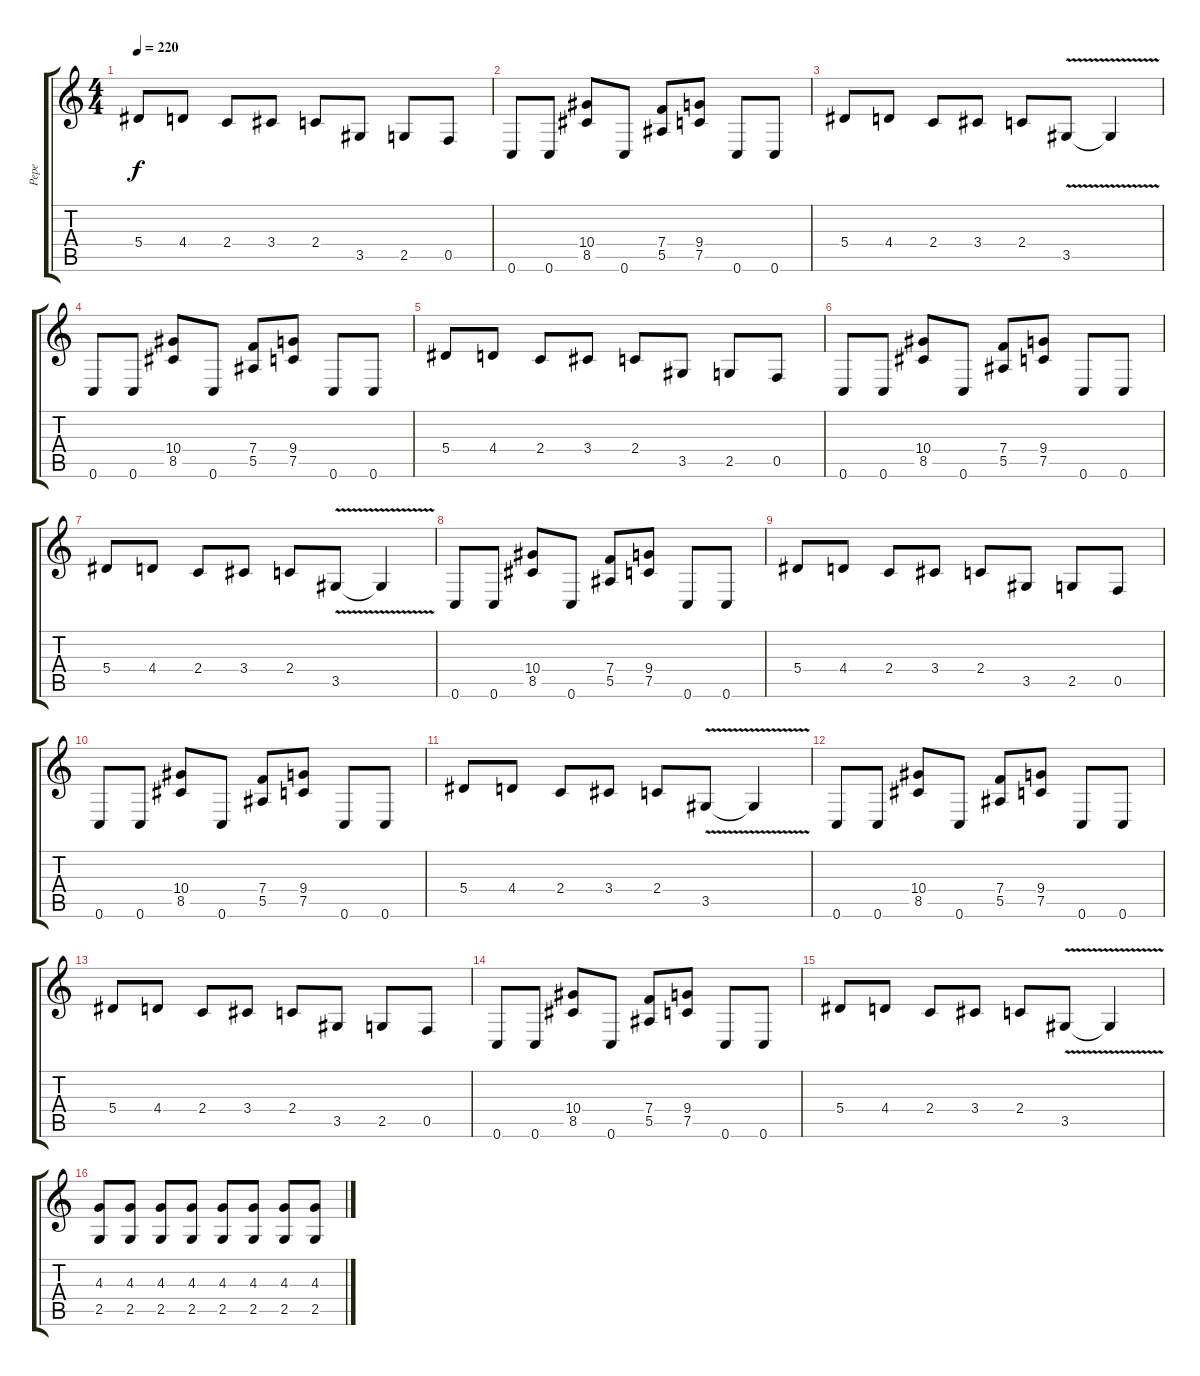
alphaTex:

\track ("Pepe" "Pepe") {instrument distortionguitar}
\staff {score tabs}
\tuning (C4 G3 Eb3 Bb2 F2 C2) {hide}
\ts (4 4)
\tempo 220
\clef g2
\ks c
5.4.8{dy f} 4.4.8 2.4.8 3.4.8 2.4.8 3.5.8 2.5.8 0.5.8 |
0.6.8 0.6.8 (10.4 8.5).8 0.6.8 (7.4 5.5).8 (9.4 7.5).8 0.6.8 0.6.8 |
5.4.8 4.4.8 2.4.8 3.4.8 2.4.8 3.5{v}.8 3.5{t}.4 |
0.6.8 0.6.8 (10.4 8.5).8 0.6.8 (7.4 5.5).8 (9.4 7.5).8 0.6.8 0.6.8 |
5.4.8 4.4.8 2.4.8 3.4.8 2.4.8 3.5.8 2.5.8 0.5.8 |
0.6.8 0.6.8 (10.4 8.5).8 0.6.8 (7.4 5.5).8 (9.4 7.5).8 0.6.8 0.6.8 |
5.4.8 4.4.8 2.4.8 3.4.8 2.4.8 3.5{v}.8 3.5{t}.4 |
0.6.8 0.6.8 (10.4 8.5).8 0.6.8 (7.4 5.5).8 (9.4 7.5).8 0.6.8 0.6.8 |
5.4.8 4.4.8 2.4.8 3.4.8 2.4.8 3.5.8 2.5.8 0.5.8 |
0.6.8 0.6.8 (10.4 8.5).8 0.6.8 (7.4 5.5).8 (9.4 7.5).8 0.6.8 0.6.8 |
5.4.8 4.4.8 2.4.8 3.4.8 2.4.8 3.5{v}.8 3.5{t}.4 |
0.6.8 0.6.8 (10.4 8.5).8 0.6.8 (7.4 5.5).8 (9.4 7.5).8 0.6.8 0.6.8 |
5.4.8 4.4.8 2.4.8 3.4.8 2.4.8 3.5.8 2.5.8 0.5.8 |
0.6.8 0.6.8 (10.4 8.5).8 0.6.8 (7.4 5.5).8 (9.4 7.5).8 0.6.8 0.6.8 |
5.4.8 4.4.8 2.4.8 3.4.8 2.4.8 3.5{v}.8 3.5{t}.4 |
(4.3 2.5).8 (4.3 2.5).8 (4.3 2.5).8 (4.3 2.5).8 (4.3 2.5).8 (4.3 2.5).8 (4.3 2.5).8 (4.3 2.5).8
